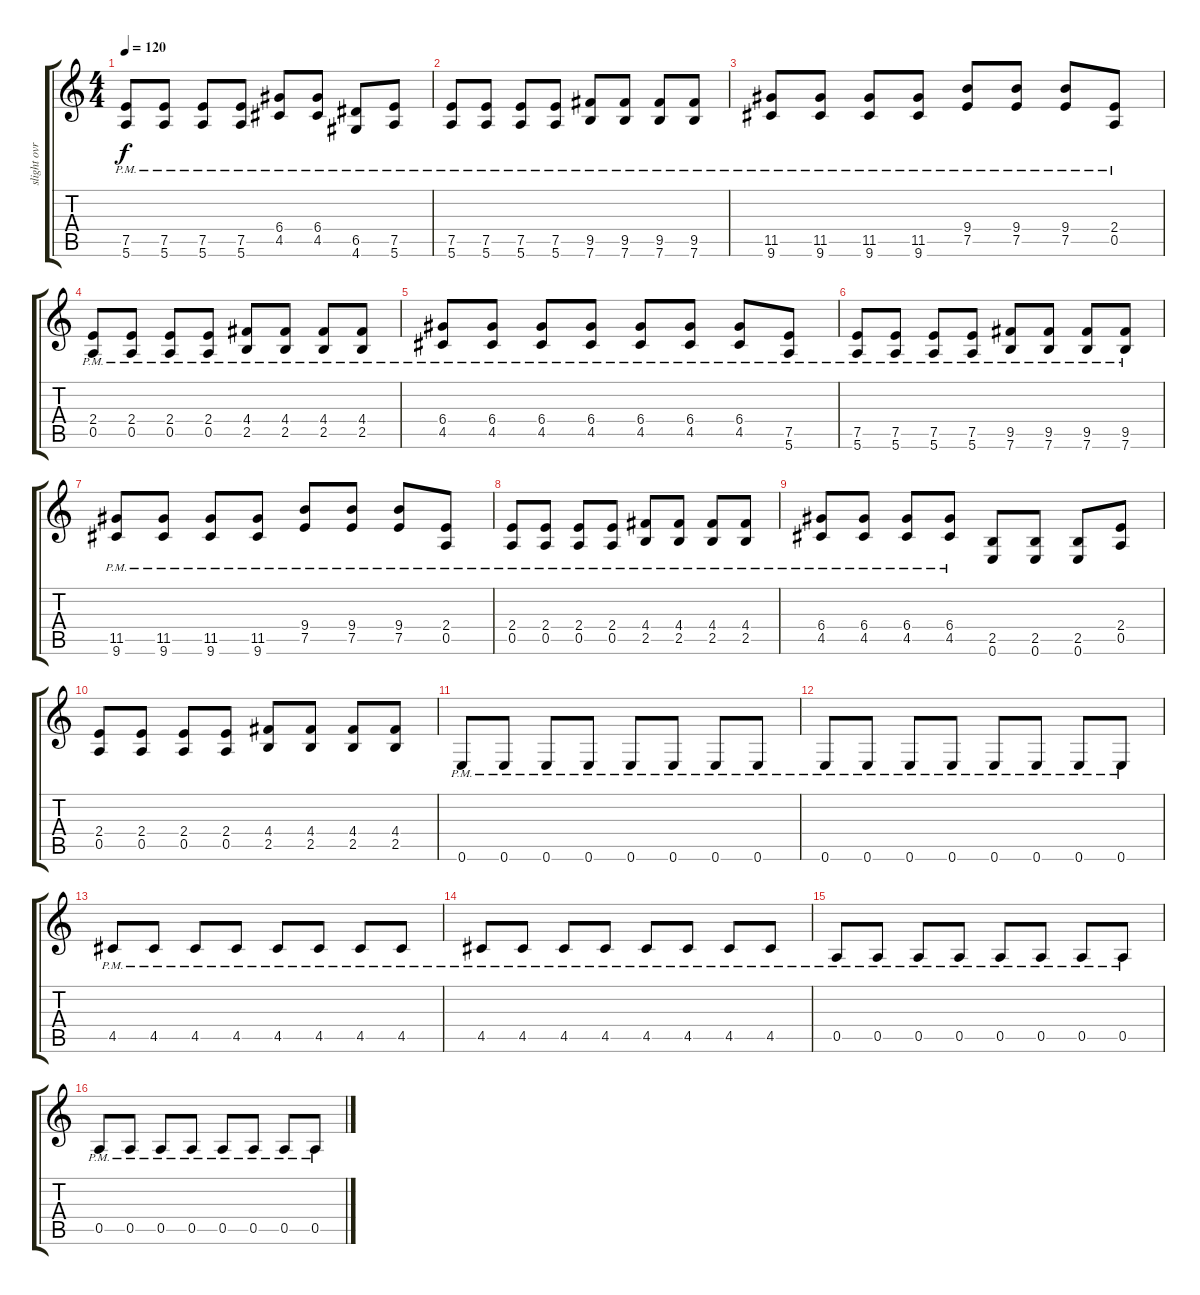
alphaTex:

\track ("slight ovrdrive" "slight ovr") {instrument overdrivenguitar}
\staff {score tabs}
\tuning (E4 B3 G3 D3 A2 E2) {hide}
\ts (4 4)
\tempo 120
\clef g2
\ks c
(7.5 5.6{pm}).8{dy f} (7.5 5.6{pm}).8 (7.5 5.6{pm}).8 (7.5 5.6{pm}).8 (6.4 4.5{pm}).8 (6.4 4.5{pm}).8 (6.5 4.6{pm}).8 (7.5 5.6{pm}).8 |
(7.5 5.6{pm}).8 (7.5 5.6{pm}).8 (7.5 5.6{pm}).8 (7.5 5.6{pm}).8 (9.5 7.6{pm}).8 (9.5 7.6{pm}).8 (9.5 7.6{pm}).8 (9.5 7.6{pm}).8 |
(11.5 9.6{pm}).8 (11.5 9.6{pm}).8 (11.5 9.6{pm}).8 (11.5 9.6{pm}).8 (9.4 7.5{pm}).8 (9.4 7.5{pm}).8 (9.4 7.5{pm}).8 (2.4 0.5{pm}).8 |
(2.4 0.5{pm}).8 (2.4 0.5{pm}).8 (2.4 0.5{pm}).8 (2.4 0.5{pm}).8 (4.4 2.5{pm}).8 (4.4 2.5{pm}).8 (4.4 2.5{pm}).8 (4.4 2.5{pm}).8 |
(6.4 4.5{pm}).8 (6.4 4.5{pm}).8 (6.4 4.5{pm}).8 (6.4 4.5{pm}).8 (6.4 4.5{pm}).8 (6.4 4.5{pm}).8 (6.4 4.5{pm}).8 (7.5 5.6{pm}).8 |
(7.5 5.6{pm}).8 (7.5 5.6{pm}).8 (7.5 5.6{pm}).8 (7.5 5.6{pm}).8 (9.5 7.6{pm}).8 (9.5 7.6{pm}).8 (9.5 7.6{pm}).8 (9.5 7.6{pm}).8 |
(11.5 9.6{pm}).8 (11.5 9.6{pm}).8 (11.5 9.6{pm}).8 (11.5 9.6{pm}).8 (9.4 7.5{pm}).8 (9.4 7.5{pm}).8 (9.4 7.5{pm}).8 (2.4 0.5{pm}).8 |
(2.4 0.5{pm}).8 (2.4 0.5{pm}).8 (2.4 0.5{pm}).8 (2.4 0.5{pm}).8 (4.4 2.5{pm}).8 (4.4 2.5{pm}).8 (4.4 2.5{pm}).8 (4.4 2.5{pm}).8 |
(6.4 4.5{pm}).8 (6.4{pm} 4.5).8 (6.4{pm} 4.5).8 (6.4{pm} 4.5).8 (2.5 0.6).8 (2.5 0.6).8 (2.5 0.6).8 (2.4 0.5).8 |
(2.4 0.5).8 (2.4 0.5).8 (2.4 0.5).8 (2.4 0.5).8 (4.4 2.5).8 (4.4 2.5).8 (4.4 2.5).8 (4.4 2.5).8 |
0.6{pm}.8 0.6{pm}.8 0.6{pm}.8 0.6{pm}.8 0.6{pm}.8 0.6{pm}.8 0.6{pm}.8 0.6{pm}.8 |
0.6{pm}.8 0.6{pm}.8 0.6{pm}.8 0.6{pm}.8 0.6{pm}.8 0.6{pm}.8 0.6{pm}.8 0.6{pm}.8 |
4.5{pm}.8 4.5{pm}.8 4.5{pm}.8 4.5{pm}.8 4.5{pm}.8 4.5{pm}.8 4.5{pm}.8 4.5{pm}.8 |
4.5{pm}.8 4.5{pm}.8 4.5{pm}.8 4.5{pm}.8 4.5{pm}.8 4.5{pm}.8 4.5{pm}.8 4.5{pm}.8 |
0.5{pm}.8 0.5{pm}.8 0.5{pm}.8 0.5{pm}.8 0.5{pm}.8 0.5{pm}.8 0.5{pm}.8 0.5{pm}.8 |
0.5{pm}.8 0.5{pm}.8 0.5{pm}.8 0.5{pm}.8 0.5{pm}.8 0.5{pm}.8 0.5{pm}.8 0.5{pm}.8
